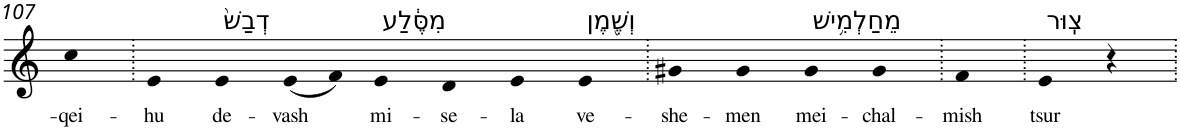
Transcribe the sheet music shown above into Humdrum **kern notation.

**kern	**text
*part1	*part1
*staff1	*staff1
*I"Piano	*
*I'Pno	*
!!LO:PB:g=z
*clefG2	*
*k[]	*
=107	=107
!	!LO:LY:b
4cc	-qei-
=108.	=108.
!	!LO:LY:b
4e	-hu
!LO:TX:a:t=דְבַשׁ֙	!
!	!LO:LY:b
4e	de-
!	!LO:LY:b
(8e	-vash
8f)	.
!LO:TX:a:t=מִסֶּ֔לַע	!
!	!LO:LY:b
4e	mi-
!	!LO:LY:b
4d	-se-
!	!LO:LY:b
4e	-la
!LO:TX:a:t=וְשֶׁ֖מֶן	!
!	!LO:LY:b
4e	ve-
=109.	=109.
!	!LO:LY:b
4g#X	-she-
!	!LO:LY:b
4g#	-men
!LO:TX:a:t=מֵחַלְמִ֥ישׁ	!
!	!LO:LY:b
4g#	mei-
!	!LO:LY:b
4g#	-chal-
=110.	=110.
!	!LO:LY:b
4f	-mish
=111.	=111.
!LO:TX:a:t=צֽוּר	!
!	!LO:LY:b
4e	tsur
4r	.
=.	=.
*-	*-
